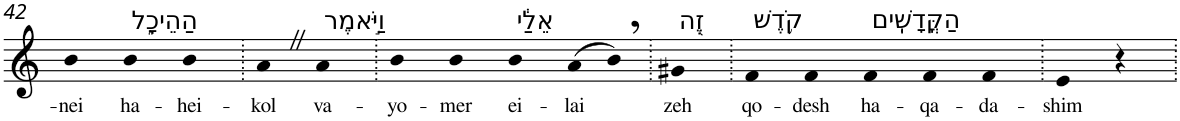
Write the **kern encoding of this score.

**kern	**text
*part1	*part1
*staff1	*staff1
*I"Piano	*
*I'Pno	*
!!LO:PB:g=z
*clefG2	*
*k[]	*
=42	=42
!	!LO:LY:b
4b	-nei
!LO:TX:a:t=הַהֵיכָ֑ל	!
!	!LO:LY:b
4b	ha-
!	!LO:LY:b
4b	-hei-
=43.	=43.
!	!LO:LY:b
4aZ	-kol
!LO:TX:a:t=וַיֹּ֣אמֶר	!
!	!LO:LY:b
4a	va-
=44.	=44.
!	!LO:LY:b
4b	-yo-
!	!LO:LY:b
4b	-mer
!LO:TX:a:t=אֵלַ֔י	!
!	!LO:LY:b
4b	ei-
!	!LO:LY:b
(>8a	-lai
8b,)	.
=45.	=45.
!LO:TX:a:t=זֶ֖ה	!
!	!LO:LY:b
4g#X	zeh
=46.	=46.
!LO:TX:a:t=קֹ֥דֶשׁ	!
!	!LO:LY:b
4f	qo-
!	!LO:LY:b
4f	-desh
!LO:TX:a:t=הַקֳּדָשִֽׁים	!
!	!LO:LY:b
4f	ha-
!	!LO:LY:b
4f	-qa-
!	!LO:LY:b
4f	-da-
=47.	=47.
!	!LO:LY:b
4e	-shim
4r	.
=.	=.
*-	*-
